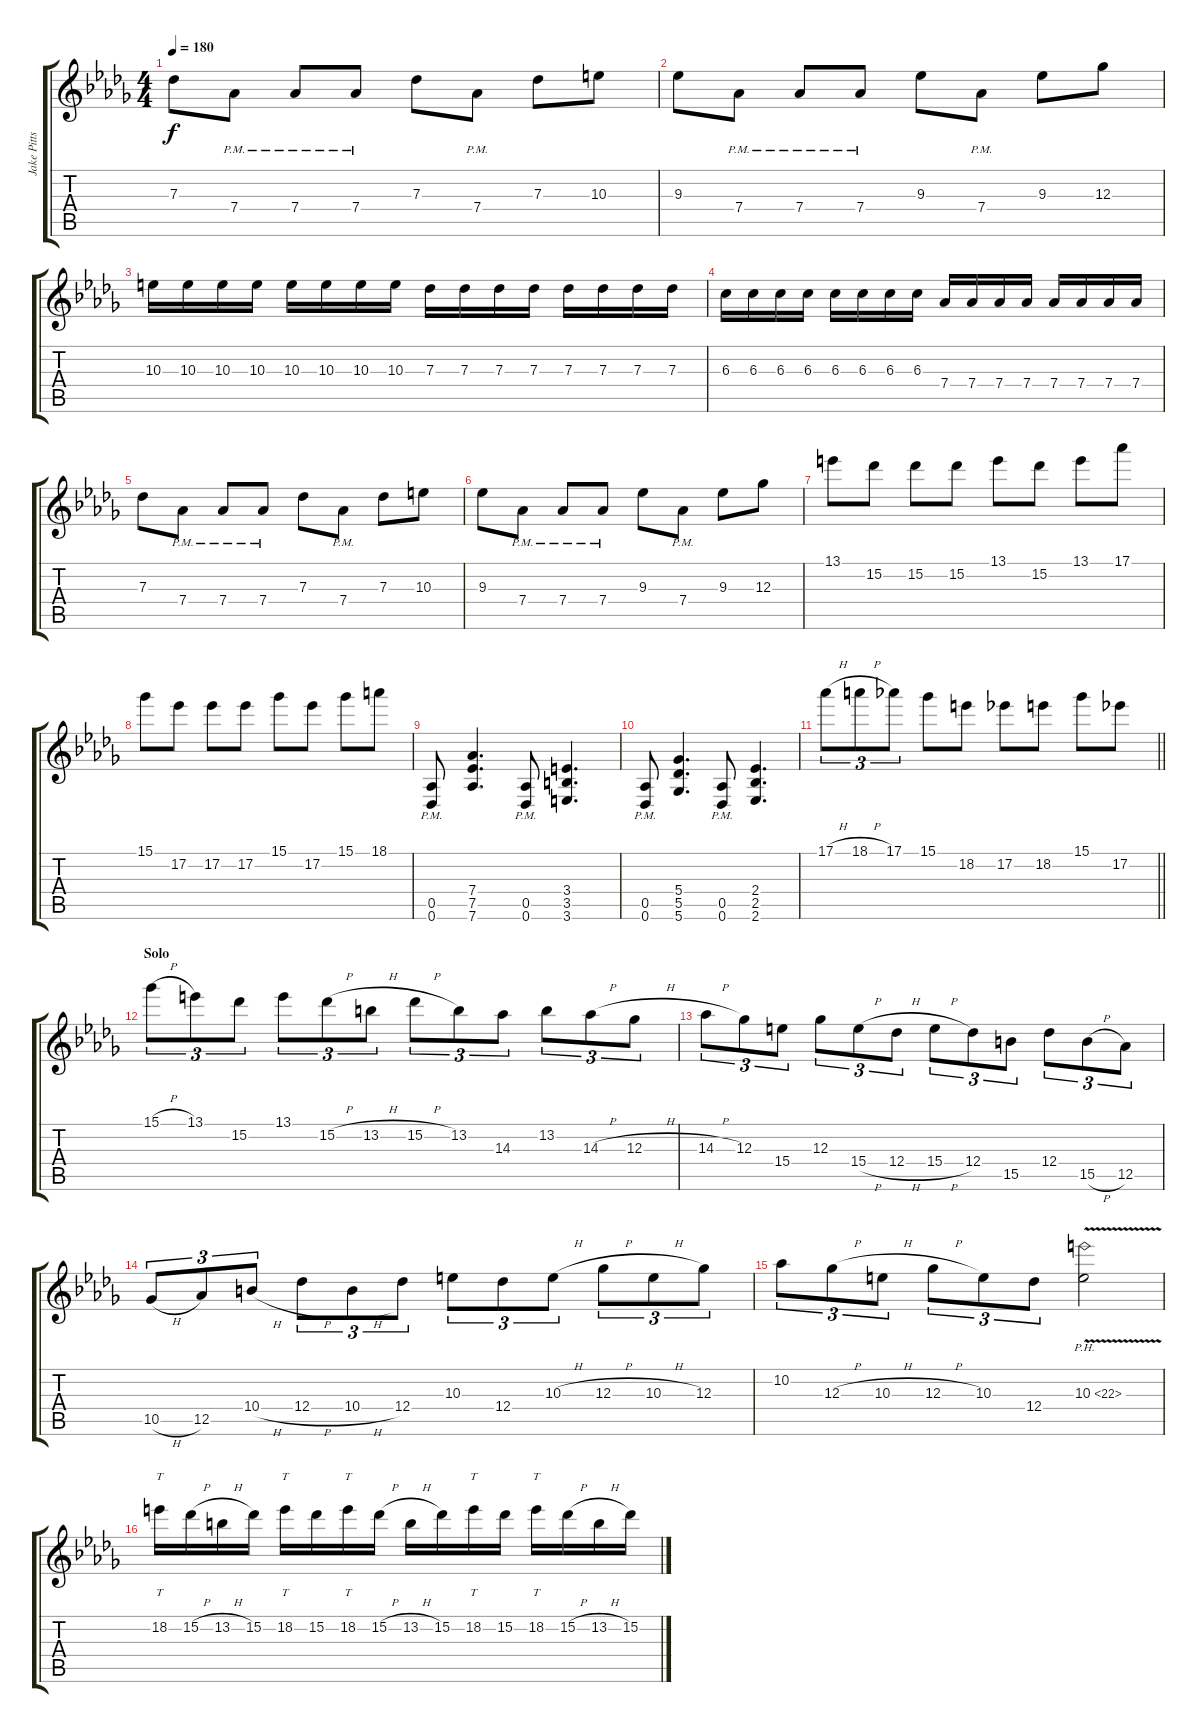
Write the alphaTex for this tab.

\track ("Jake Pitts" "Jake Pitts") {instrument distortionguitar}
\staff {score tabs}
\tuning (Eb4 Bb3 Gb3 Db3 Ab2 Db2) {hide}
\ts (4 4)
\tempo 180
\clef g2
\ks db
7.3.8{dy f} 7.4{pm}.8 7.4{pm}.8 7.4{pm}.8 7.3.8 7.4{pm}.8 7.3.8 10.3.8 |
9.3.8 7.4{pm}.8 7.4{pm}.8 7.4{pm}.8 9.3.8 7.4{pm}.8 9.3.8 12.3.8 |
10.3.16 10.3.16 10.3.16 10.3.16 10.3.16 10.3.16 10.3.16 10.3.16 7.3.16 7.3.16 7.3.16 7.3.16 7.3.16 7.3.16 7.3.16 7.3.16 |
6.3.16 6.3.16 6.3.16 6.3.16 6.3.16 6.3.16 6.3.16 6.3.16 7.4.16 7.4.16 7.4.16 7.4.16 7.4.16 7.4.16 7.4.16 7.4.16 |
7.3.8 7.4{pm}.8 7.4{pm}.8 7.4{pm}.8 7.3.8 7.4{pm}.8 7.3.8 10.3.8 |
9.3.8 7.4{pm}.8 7.4{pm}.8 7.4{pm}.8 9.3.8 7.4{pm}.8 9.3.8 12.3.8 |
13.1.8 15.2.8 15.2.8 15.2.8 13.1.8 15.2.8 13.1.8 17.1.8 |
15.1.8 17.2.8 17.2.8 17.2.8 15.1.8 17.2.8 15.1.8 18.1.8 |
(0.5{pm} 0.6{pm}).8 (7.4 7.5 7.6).4{d} (0.5{pm} 0.6{pm}).8 (3.4 3.5 3.6).4{d} |
(0.5{pm} 0.6{pm}).8 (5.4 5.5 5.6).4{d} (0.5{pm} 0.6{pm}).8 (2.4 2.5 2.6).4{d} |
\barLineRight lightlight
17.1{h}.8{tu (3 2)} 18.1{h}.8{tu (3 2)} 17.1.8{tu (3 2)} 15.1.8 18.2.8 17.2.8 18.2.8 15.1.8 17.2.8 |
\section ("" "Solo")
15.1{h}.8{tu (3 2)} 13.1.8{tu (3 2)} 15.2.8{tu (3 2)} 13.1.8{tu (3 2)} 15.2{h}.8{tu (3 2)} 13.2{h}.8{tu (3 2)} 15.2{h}.8{tu (3 2)} 13.2.8{tu (3 2)} 14.3.8{tu (3 2)} 13.2.8{tu (3 2)} 14.3{h}.8{tu (3 2)} 12.3{h}.8{tu (3 2)} |
14.3{h}.8{tu (3 2)} 12.3.8{tu (3 2)} 15.4.8{tu (3 2)} 12.3.8{tu (3 2)} 15.4{h}.8{tu (3 2)} 12.4{h}.8{tu (3 2)} 15.4{h}.8{tu (3 2)} 12.4.8{tu (3 2)} 15.5.8{tu (3 2)} 12.4.8{tu (3 2)} 15.5{h}.8{tu (3 2)} 12.5.8{tu (3 2)} |
10.5{h}.8{tu (3 2)} 12.5.8{tu (3 2)} 10.4{h}.8{tu (3 2)} 12.4{h}.8{tu (3 2)} 10.4{h}.8{tu (3 2)} 12.4.8{tu (3 2)} 10.3.8{tu (3 2)} 12.4.8{tu (3 2)} 10.3{h}.8{tu (3 2)} 12.3{h}.8{tu (3 2)} 10.3{h}.8{tu (3 2)} 12.3.8{tu (3 2)} |
10.2.8{tu (3 2)} 12.3{h}.8{tu (3 2)} 10.3{h}.8{tu (3 2)} 12.3{h}.8{tu (3 2)} 10.3.8{tu (3 2)} 12.4.8{tu (3 2)} 10.3{ph 12 v}.2 |
18.2.16{tt} 15.2{h}.16 13.2{h}.16 15.2.16 18.2.16{tt} 15.2.16 18.2.16{tt} 15.2{h}.16 13.2{h}.16 15.2.16 18.2.16{tt} 15.2.16 18.2.16{tt} 15.2{h}.16 13.2{h}.16 15.2.16
